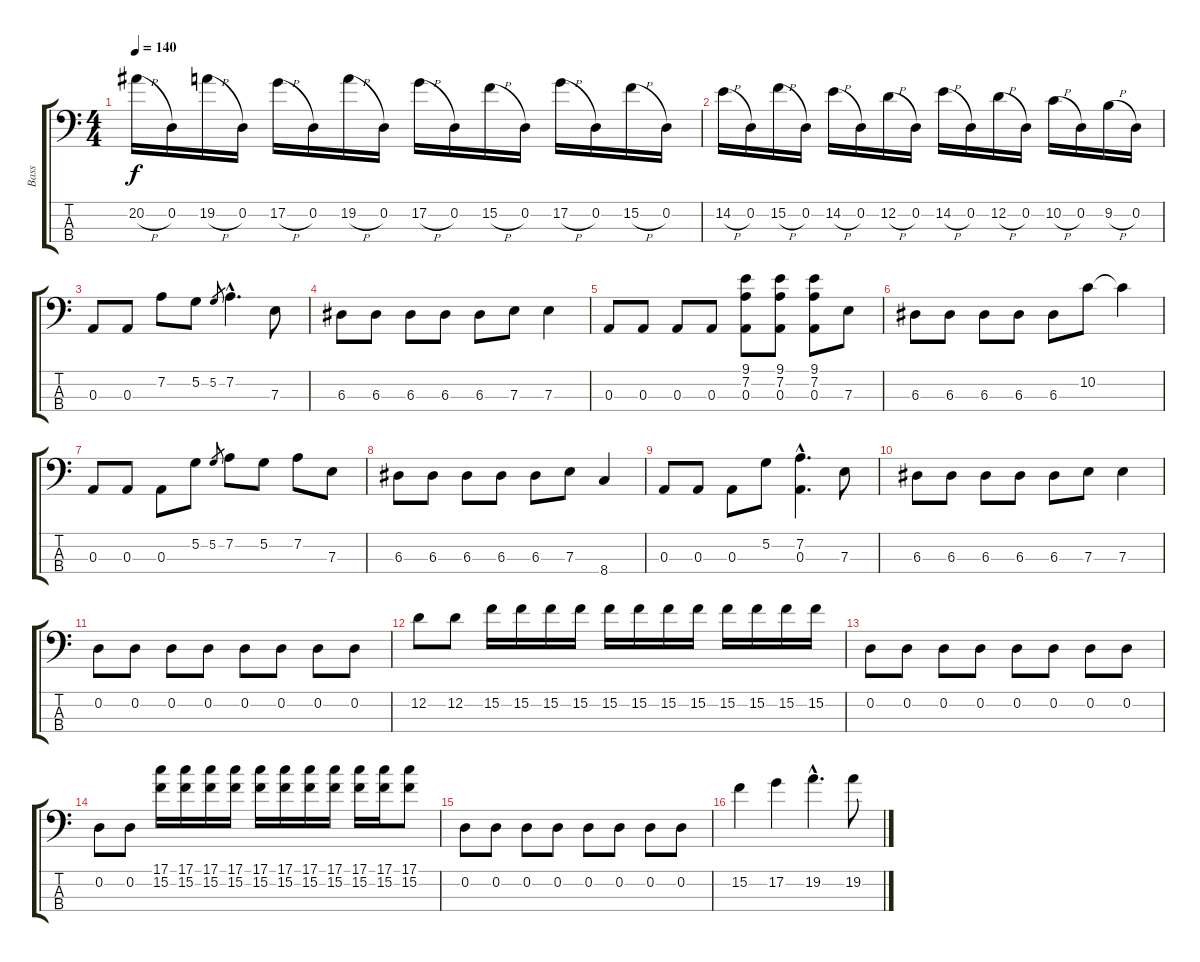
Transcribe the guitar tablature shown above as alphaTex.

\track ("Bass" "Bass") {instrument electricbassfinger}
\staff {score tabs}
\tuning (G2 D2 A1 E1) {hide}
\ts (4 4)
\tempo 140
\clef f4
\ks c
20.2{h}.16{dy f} 0.2.16 19.2{h}.16 0.2.16 17.2{h}.16 0.2.16 19.2{h}.16 0.2.16 17.2{h}.16 0.2.16 15.2{h}.16 0.2.16 17.2{h}.16 0.2.16 15.2{h}.16 0.2.16 |
14.2{h}.16 0.2.16 15.2{h}.16 0.2.16 14.2{h}.16 0.2.16 12.2{h}.16 0.2.16 14.2{h}.16 0.2.16 12.2{h}.16 0.2.16 10.2{h}.16 0.2.16 9.2{h}.16 0.2.16 |
0.3.8 0.3.8 7.2.8 5.2.8 5.2.8{gr} 7.2{hac}.4{d} 7.3.8 |
6.3.8 6.3.8 6.3.8 6.3.8 6.3.8 7.3.8 7.3.4 |
0.3.8 0.3.8 0.3.8 0.3.8 (9.1 7.2 0.3).8 (9.1 7.2 0.3).8 (9.1 7.2 0.3).8 7.3.8 |
6.3.8 6.3.8 6.3.8 6.3.8 6.3.8 10.2.8 10.2{t}.4 |
0.3.8 0.3.8 0.3.8 5.2.8 5.2.8{gr} 7.2.8 5.2.8 7.2.8 7.3.8 |
6.3.8 6.3.8 6.3.8 6.3.8 6.3.8 7.3.8 8.4.4 |
0.3.8 0.3.8 0.3.8 5.2.8 (7.2{hac} 0.3{hac}).4{d} 7.3.8 |
6.3.8 6.3.8 6.3.8 6.3.8 6.3.8 7.3.8 7.3.4 |
0.2.8 0.2.8 0.2.8 0.2.8 0.2.8 0.2.8 0.2.8 0.2.8 |
12.2.8 12.2.8 15.2.16 15.2.16 15.2.16 15.2.16 15.2.16 15.2.16 15.2.16 15.2.16 15.2.16 15.2.16 15.2.16 15.2.16 |
0.2.8 0.2.8 0.2.8 0.2.8 0.2.8 0.2.8 0.2.8 0.2.8 |
0.2.8 0.2.8 (17.1 15.2).16 (17.1 15.2).16 (17.1 15.2).16 (17.1 15.2).16 (17.1 15.2).16 (17.1 15.2).16 (17.1 15.2).16 (17.1 15.2).16 (17.1 15.2).16 (17.1 15.2).16 (17.1 15.2).8 |
0.2.8 0.2.8 0.2.8 0.2.8 0.2.8 0.2.8 0.2.8 0.2.8 |
15.2.4 17.2.4 19.2{hac}.4{d} 19.2.8
